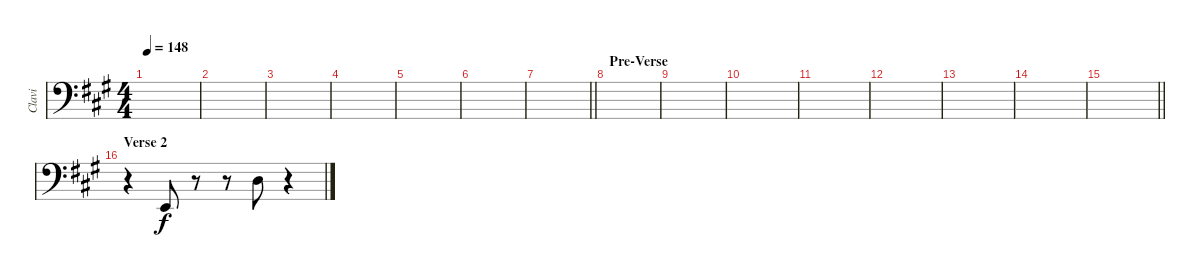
\track ("Clavi" "Clavi") {instrument harpsichord}
\staff {score}
\tuning (E4 B3 G3 D3 A2 E2 B1) {hide}
\ts (4 4)
\tempo 148
\clef f4
\ks a
|
|
|
|
|
|
\barLineRight lightlight
|
\section ("" "Pre-Verse")
|
|
|
|
|
|
|
\barLineRight lightlight
|
\section ("" "Verse 2")
r.4 0.6.8 r.8 r.8 0.4.8 r.4
